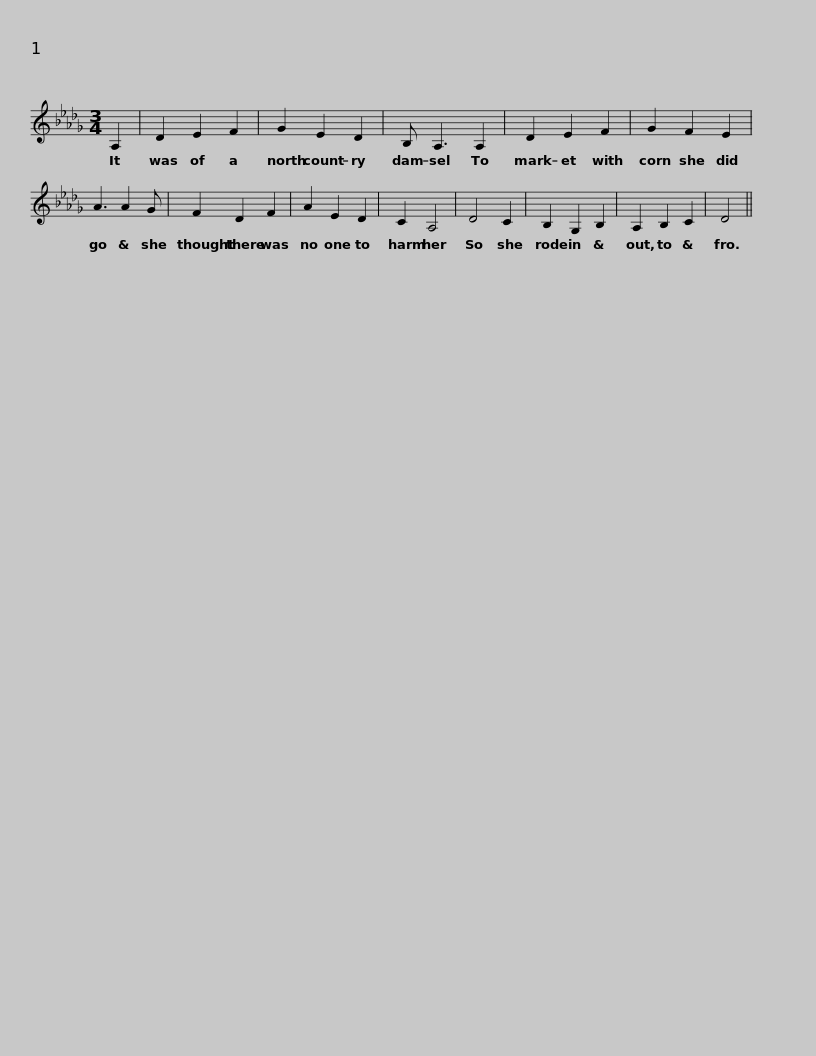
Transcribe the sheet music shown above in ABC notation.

X:1
L:1/8
M:3/4
I:linebreak $
K:Db
V:1 treble
V:1
 A,2 | D2 E2 F2 | G2 E2 D2 | B, A,3 A,2 | D2 E2 F2 | %5
 G2 F2 E2 | A3 A2 G |$ F2 D2 F2 | A2 E2 D2 | C2 A,4 | %10
 D4 C2 | B,2 G,2 B,2 | A,2 B,2 C2 | D4 || %14
